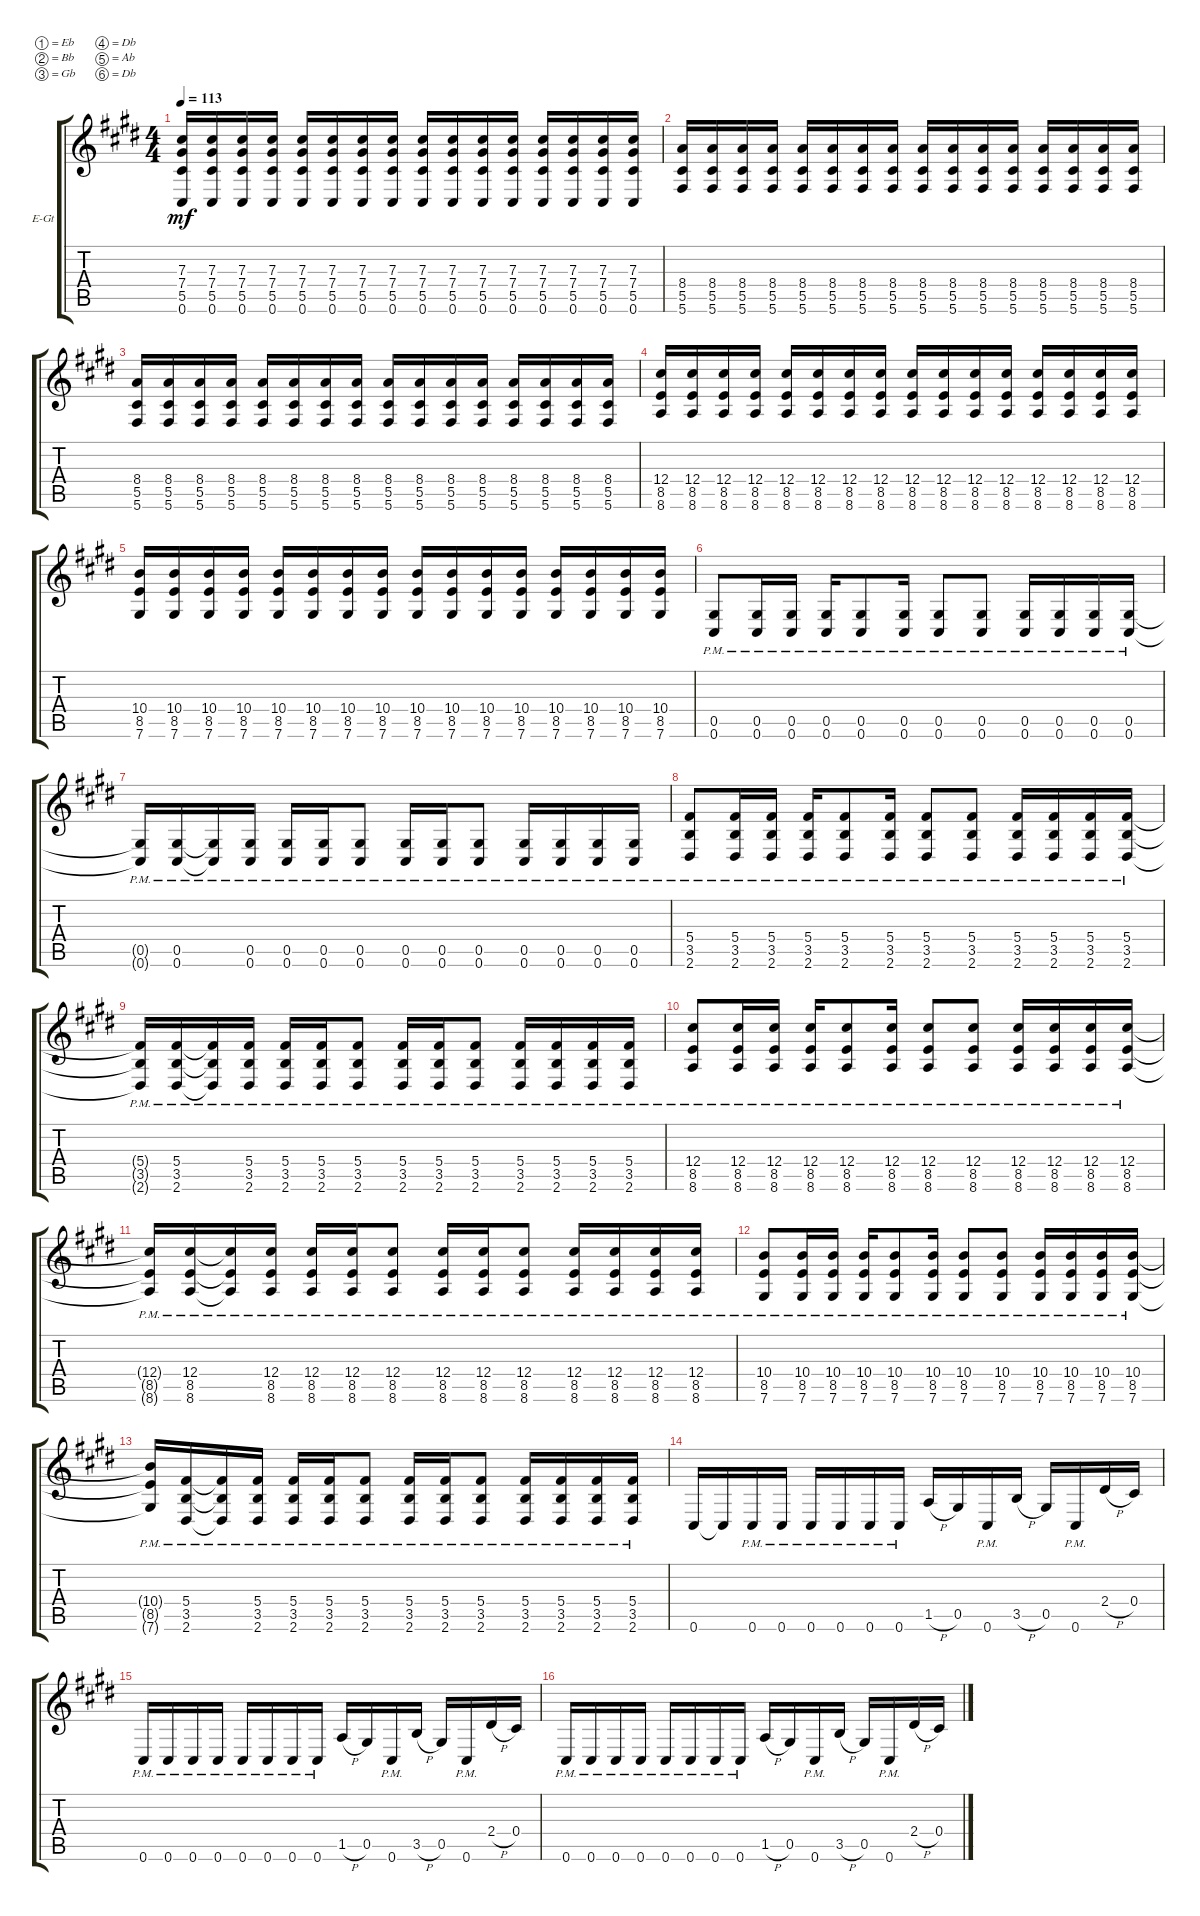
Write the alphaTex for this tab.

\bracketExtendMode groupsimilarinstruments
\firstSystemTrackNameOrientation horizontal
\otherSystemsTrackNameOrientation horizontal
\track ("Dom" "E-Gt") {instrument distortionguitar}
\staff {score tabs}
\tuning (Eb4 Bb3 Gb3 Db3 Ab2 Db2)
\ts (4 4)
\tempo 113
\clef g2
\ks e
(0.6 5.5 7.4 7.3).16{dy mf} (0.6 5.5 7.4 7.3).16 (0.6 5.5 7.4 7.3).16 (0.6 5.5 7.4 7.3).16 (0.6 5.5 7.4 7.3).16 (0.6 5.5 7.4 7.3).16 (0.6 5.5 7.4 7.3).16 (0.6 5.5 7.4 7.3).16 (0.6 5.5 7.4 7.3).16 (0.6 5.5 7.4 7.3).16 (0.6 5.5 7.4 7.3).16 (0.6 5.5 7.4 7.3).16 (0.6 5.5 7.4 7.3).16 (0.6 5.5 7.4 7.3).16 (0.6 5.5 7.4 7.3).16 (0.6 5.5 7.4 7.3).16 |
(5.6 5.5 8.4).16 (8.4 5.5 5.6).16 (8.4 5.5 5.6).16 (8.4 5.5 5.6).16 (5.6 5.5 8.4).16 (8.4 5.5 5.6).16 (8.4 5.5 5.6).16 (8.4 5.5 5.6).16 (5.6 5.5 8.4).16 (8.4 5.5 5.6).16 (8.4 5.5 5.6).16 (8.4 5.5 5.6).16 (5.6 5.5 8.4).16 (8.4 5.5 5.6).16 (8.4 5.5 5.6).16 (8.4 5.5 5.6).16 |
(5.6 5.5 8.4).16 (8.4 5.5 5.6).16 (8.4 5.5 5.6).16 (8.4 5.5 5.6).16 (5.6 5.5 8.4).16 (8.4 5.5 5.6).16 (8.4 5.5 5.6).16 (8.4 5.5 5.6).16 (5.6 5.5 8.4).16 (8.4 5.5 5.6).16 (8.4 5.5 5.6).16 (8.4 5.5 5.6).16 (5.6 5.5 8.4).16 (8.4 5.5 5.6).16 (8.4 5.5 5.6).16 (8.4 5.5 5.6).16 |
(8.6 8.5 12.4).16 (8.6 8.5 12.4).16 (8.6 8.5 12.4).16 (8.6 8.5 12.4).16 (8.6 8.5 12.4).16 (8.6 8.5 12.4).16 (8.6 8.5 12.4).16 (8.6 8.5 12.4).16 (8.6 8.5 12.4).16 (8.6 8.5 12.4).16 (8.6 8.5 12.4).16 (8.6 8.5 12.4).16 (8.6 8.5 12.4).16 (8.6 8.5 12.4).16 (8.6 8.5 12.4).16 (8.6 8.5 12.4).16 |
(7.6 8.5 10.4).16 (7.6 8.5 10.4).16 (7.6 8.5 10.4).16 (7.6 8.5 10.4).16 (7.6 8.5 10.4).16 (7.6 8.5 10.4).16 (7.6 8.5 10.4).16 (7.6 8.5 10.4).16 (7.6 8.5 10.4).16 (7.6 8.5 10.4).16 (7.6 8.5 10.4).16 (7.6 8.5 10.4).16 (7.6 8.5 10.4).16 (7.6 8.5 10.4).16 (7.6 8.5 10.4).16 (7.6 8.5 10.4).16 |
(0.6{pm} 0.5{pm}).8 (0.5{pm} 0.6{pm}).16 (0.5{pm} 0.6{pm}).16 (0.5{pm} 0.6{pm}).16 (0.5{pm} 0.6{pm}).8 (0.6{pm} 0.5{pm}).16 (0.5{pm} 0.6{pm}).8 (0.6{pm} 0.5{pm}).8 (0.5{pm} 0.6{pm}).16 (0.5{pm} 0.6{pm}).16 (0.5{pm} 0.6{pm}).16 (0.5{pm} 0.6{pm}).16 |
(0.6{pm t} 0.5{pm t}).16 (0.5{pm} 0.6{pm}).16 (0.6{pm t} 0.5{pm t}).16 (0.5{pm} 0.6{pm}).16 (0.5{pm} 0.6{pm}).16 (0.5{pm} 0.6{pm}).16 (0.5{pm} 0.6{pm}).8 (0.6{pm} 0.5{pm}).16 (0.6{pm} 0.5{pm}).16 (0.6{pm} 0.5{pm}).8 (0.5{pm} 0.6{pm}).16 (0.5{pm} 0.6{pm}).16 (0.5{pm} 0.6{pm}).16 (0.5{pm} 0.6{pm}).16 |
(2.6{pm} 3.5{pm} 5.4{pm}).8 (3.5{pm} 2.6{pm} 5.4{pm}).16 (3.5{pm} 2.6{pm} 5.4{pm}).16 (3.5{pm} 2.6{pm} 5.4{pm}).16 (3.5{pm} 2.6{pm} 5.4{pm}).8 (2.6{pm} 3.5{pm} 5.4{pm}).16 (3.5{pm} 2.6{pm} 5.4{pm}).8 (2.6{pm} 3.5{pm} 5.4{pm}).8 (3.5{pm} 2.6{pm} 5.4{pm}).16 (3.5{pm} 2.6{pm} 5.4{pm}).16 (3.5{pm} 2.6{pm} 5.4{pm}).16 (3.5{pm} 2.6{pm} 5.4{pm}).16 |
(2.6{pm t} 3.5{pm t} 5.4{pm t}).16 (3.5{pm} 2.6{pm} 5.4{pm}).16 (2.6{pm t} 3.5{pm t} 5.4{pm t}).16 (3.5{pm} 2.6{pm} 5.4{pm}).16 (3.5{pm} 2.6{pm} 5.4{pm}).16 (3.5{pm} 2.6{pm} 5.4{pm}).16 (3.5{pm} 2.6{pm} 5.4{pm}).8 (2.6{pm} 3.5{pm} 5.4{pm}).16 (2.6{pm} 3.5{pm} 5.4{pm}).16 (2.6{pm} 3.5{pm} 5.4{pm}).8 (3.5{pm} 2.6{pm} 5.4{pm}).16 (3.5{pm} 2.6{pm} 5.4{pm}).16 (3.5{pm} 2.6{pm} 5.4{pm}).16 (3.5{pm} 2.6{pm} 5.4{pm}).16 |
(8.6{pm} 8.5{pm} 12.4{pm}).8 (8.5{pm} 8.6{pm} 12.4{pm}).16 (8.5{pm} 8.6{pm} 12.4{pm}).16 (8.5{pm} 8.6{pm} 12.4{pm}).16 (8.5{pm} 8.6{pm} 12.4{pm}).8 (8.6{pm} 8.5{pm} 12.4{pm}).16 (8.5{pm} 8.6{pm} 12.4{pm}).8 (8.6{pm} 8.5{pm} 12.4{pm}).8 (8.5{pm} 8.6{pm} 12.4{pm}).16 (8.5{pm} 8.6{pm} 12.4{pm}).16 (8.5{pm} 8.6{pm} 12.4{pm}).16 (8.5{pm} 8.6{pm} 12.4{pm}).16 |
(8.6{pm t} 8.5{pm t} 12.4{pm t}).16 (8.5{pm} 8.6{pm} 12.4{pm}).16 (8.6{pm t} 8.5{pm t} 12.4{pm t}).16 (8.5{pm} 8.6{pm} 12.4{pm}).16 (8.5{pm} 8.6{pm} 12.4{pm}).16 (8.5{pm} 8.6{pm} 12.4{pm}).16 (8.5{pm} 8.6{pm} 12.4{pm}).8 (8.6{pm} 8.5{pm} 12.4{pm}).16 (8.6{pm} 8.5{pm} 12.4{pm}).16 (8.6{pm} 8.5{pm} 12.4{pm}).8 (8.5{pm} 8.6{pm} 12.4{pm}).16 (8.5{pm} 8.6{pm} 12.4{pm}).16 (8.5{pm} 8.6{pm} 12.4{pm}).16 (8.5{pm} 8.6{pm} 12.4{pm}).16 |
(7.6{pm} 8.5{pm} 10.4{pm}).8 (8.5{pm} 7.6{pm} 10.4{pm}).16 (8.5{pm} 7.6{pm} 10.4{pm}).16 (8.5{pm} 7.6{pm} 10.4{pm}).16 (8.5{pm} 7.6{pm} 10.4{pm}).8 (7.6{pm} 8.5{pm} 10.4{pm}).16 (8.5{pm} 7.6{pm} 10.4{pm}).8 (7.6{pm} 8.5{pm} 10.4{pm}).8 (8.5{pm} 7.6{pm} 10.4{pm}).16 (8.5{pm} 7.6{pm} 10.4{pm}).16 (8.5{pm} 7.6{pm} 10.4{pm}).16 (8.5{pm} 7.6{pm} 10.4{pm}).16 |
(7.6{pm t} 8.5{pm t} 10.4{pm t}).16 (3.5{pm} 2.6{pm} 5.4{pm}).16 (2.6{pm t} 3.5{pm t} 5.4{pm t}).16 (3.5{pm} 2.6{pm} 5.4{pm}).16 (3.5{pm} 2.6{pm} 5.4{pm}).16 (3.5{pm} 2.6{pm} 5.4{pm}).16 (3.5{pm} 2.6{pm} 5.4{pm}).8 (2.6{pm} 3.5{pm} 5.4{pm}).16 (2.6{pm} 3.5{pm} 5.4{pm}).16 (2.6{pm} 3.5{pm} 5.4{pm}).8 (3.5{pm} 2.6{pm} 5.4{pm}).16 (3.5{pm} 2.6{pm} 5.4{pm}).16 (3.5{pm} 2.6{pm} 5.4{pm}).16 (3.5{pm} 2.6{pm} 5.4{pm}).16 |
0.6.16 0.6{t}.16 0.6{pm}.16 0.6{pm}.16 0.6{pm}.16 0.6{pm}.16 0.6{pm}.16 0.6{pm}.16 1.5{h}.16 0.5.16 0.6{pm}.16 3.5{h}.16 0.5.16 0.6{pm}.16 2.4{h}.16 0.4.16 |
0.6{pm}.16 0.6{pm}.16 0.6{pm}.16 0.6{pm}.16 0.6{pm}.16 0.6{pm}.16 0.6{pm}.16 0.6{pm}.16 1.5{h}.16 0.5.16 0.6{pm}.16 3.5{h}.16 0.5.16 0.6{pm}.16 2.4{h}.16 0.4.16 |
0.6{pm}.16 0.6{pm}.16 0.6{pm}.16 0.6{pm}.16 0.6{pm}.16 0.6{pm}.16 0.6{pm}.16 0.6{pm}.16 1.5{h}.16 0.5.16 0.6{pm}.16 3.5{h}.16 0.5.16 0.6{pm}.16 2.4{h}.16 0.4.16
